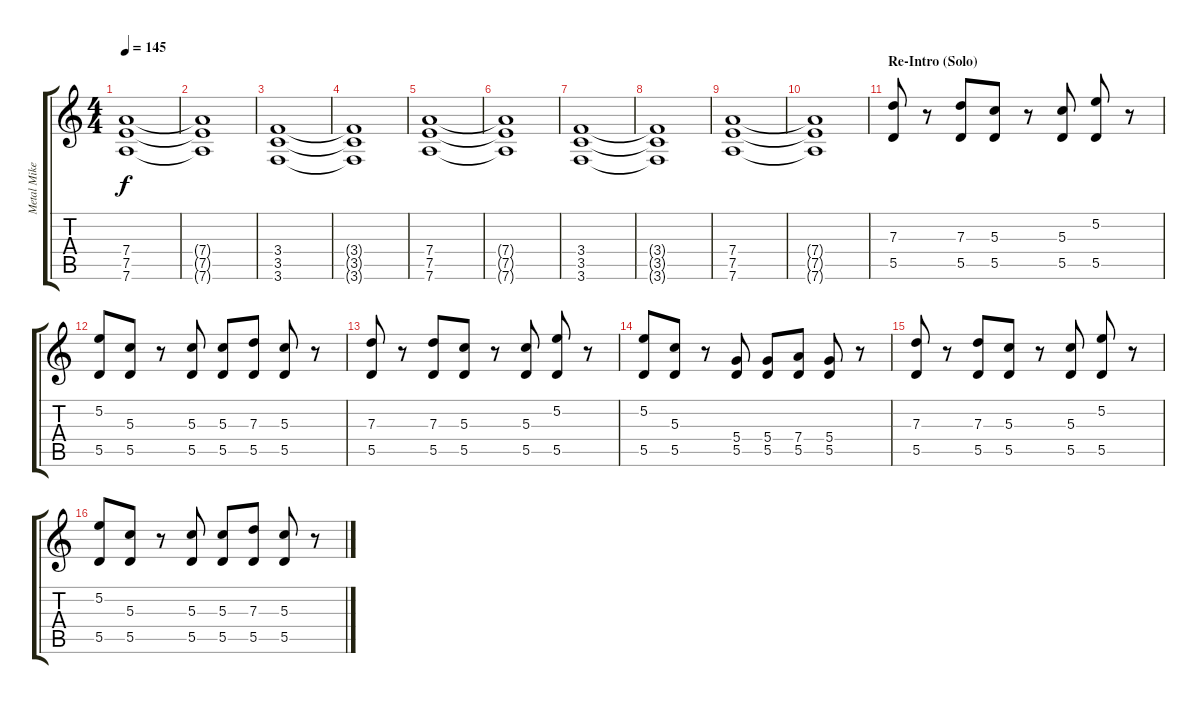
\track ("Metal Mike" "Metal Mike") {instrument distortionguitar}
\staff {score tabs}
\tuning (E4 B3 G3 D3 A2 D2) {hide}
\ts (4 4)
\tempo 145
\clef g2
\ks c
(7.4 7.5 7.6).1{dy f} |
(7.4{t} 7.5{t} 7.6{t}).1 |
(3.4 3.5 3.6).1 |
(3.4{t} 3.5{t} 3.6{t}).1 |
(7.4 7.5 7.6).1 |
(7.4{t} 7.5{t} 7.6{t}).1 |
(3.4 3.5 3.6).1 |
(3.4{t} 3.5{t} 3.6{t}).1 |
(7.4 7.5 7.6).1 |
(7.4{t} 7.5{t} 7.6{t}).1 |
\section ("" "Re-Intro (Solo)")
(7.3 5.5).8{volume 10} r.8 (7.3 5.5).8 (5.3 5.5).8 r.8 (5.3 5.5).8 (5.2 5.5).8 r.8 |
(5.2 5.5).8 (5.3 5.5).8 r.8 (5.3 5.5).8 (5.3 5.5).8 (7.3 5.5).8 (5.3 5.5).8 r.8 |
(7.3 5.5).8 r.8 (7.3 5.5).8 (5.3 5.5).8 r.8 (5.3 5.5).8 (5.2 5.5).8 r.8 |
(5.2 5.5).8 (5.3 5.5).8 r.8 (5.4 5.5).8 (5.4 5.5).8 (7.4 5.5).8 (5.4 5.5).8 r.8 |
(7.3 5.5).8 r.8 (7.3 5.5).8 (5.3 5.5).8 r.8 (5.3 5.5).8 (5.2 5.5).8 r.8 |
(5.2 5.5).8 (5.3 5.5).8 r.8 (5.3 5.5).8 (5.3 5.5).8 (7.3 5.5).8 (5.3 5.5).8 r.8
